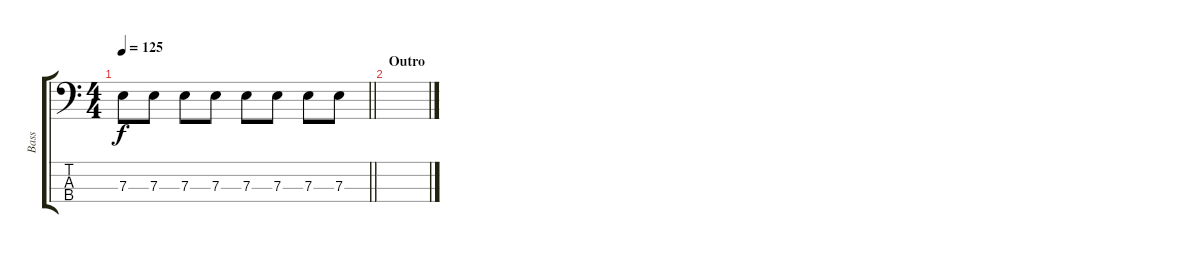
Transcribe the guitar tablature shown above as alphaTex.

\track ("Bass" "Bass") {instrument electricbassfinger}
\staff {score tabs}
\tuning (G2 D2 A1 E1) {hide}
\ts (4 4)
\tempo 125
\clef f4
\barLineRight lightlight
\ks c
7.3.8{dy f} 7.3.8 7.3.8 7.3.8 7.3.8 7.3.8 7.3.8 7.3.8 |
\section ("" "Outro")
